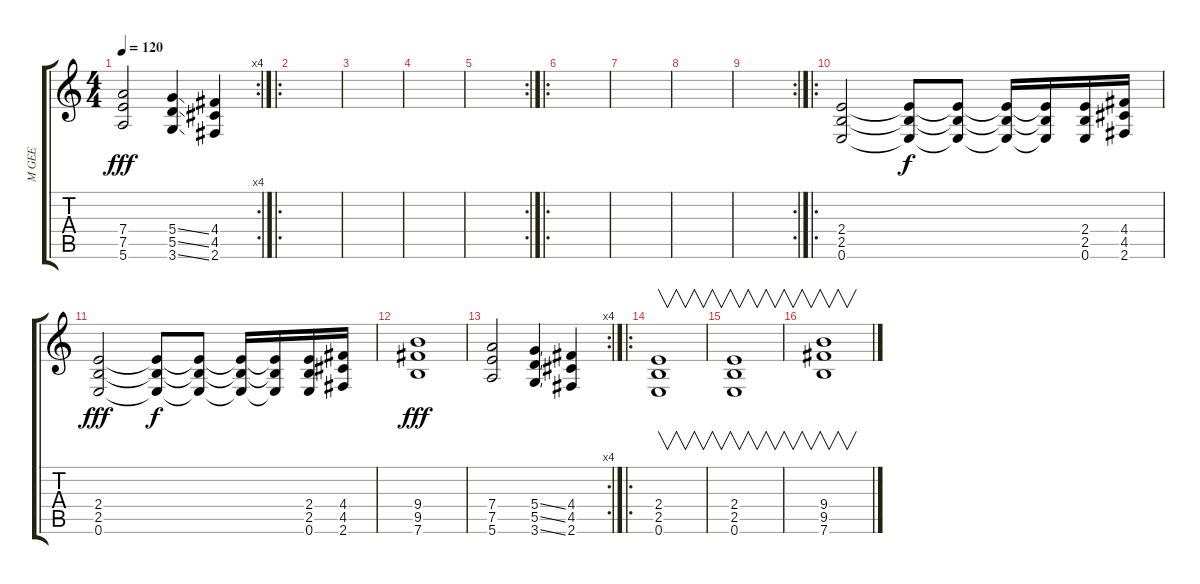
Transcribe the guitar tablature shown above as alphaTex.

\track ("M GEE" "M GEE") {instrument distortionguitar}
\staff {score tabs}
\tuning (E4 B3 G3 D3 A2 E2) {hide}
\rc 4
\ts (4 4)
\tempo 120
\clef g2
\ks c
(7.4 7.5 5.6).2{dy fff} (5.4{ss} 5.5{ss} 3.6{ss}).4 (4.4 4.5 2.6).4 |
\ro
|
|
|
\rc 2
|
\ro
|
|
|
\rc 2
|
\ro
(2.4 2.5 0.6).2 (2.4{t} 2.5{t} 0.6{t}).8{dy f} (2.4{t} 2.5{t} 0.6{t}).8 (2.4{t} 2.5{t} 0.6{t}).16 (2.4{t} 2.5{t} 0.6{t}).16 (2.4 2.5 0.6).16 (4.4 4.5 2.6).16 |
(2.4 2.5 0.6).2{dy fff} (2.4{t} 2.5{t} 0.6{t}).8{dy f} (2.4{t} 2.5{t} 0.6{t}).8 (2.4{t} 2.5{t} 0.6{t}).16 (2.4{t} 2.5{t} 0.6{t}).16 (2.4 2.5 0.6).16 (4.4 4.5 2.6).16 |
(9.4 9.5 7.6).1{dy fff} |
\rc 4
(7.4 7.5 5.6).2 (5.4{ss} 5.5{ss} 3.6{ss}).4 (4.4 4.5 2.6).4 |
\ro
(2.4 2.5 0.6).1{v} |
(2.4 2.5 0.6).1{v} |
(9.4 9.5 7.6).1{v}
